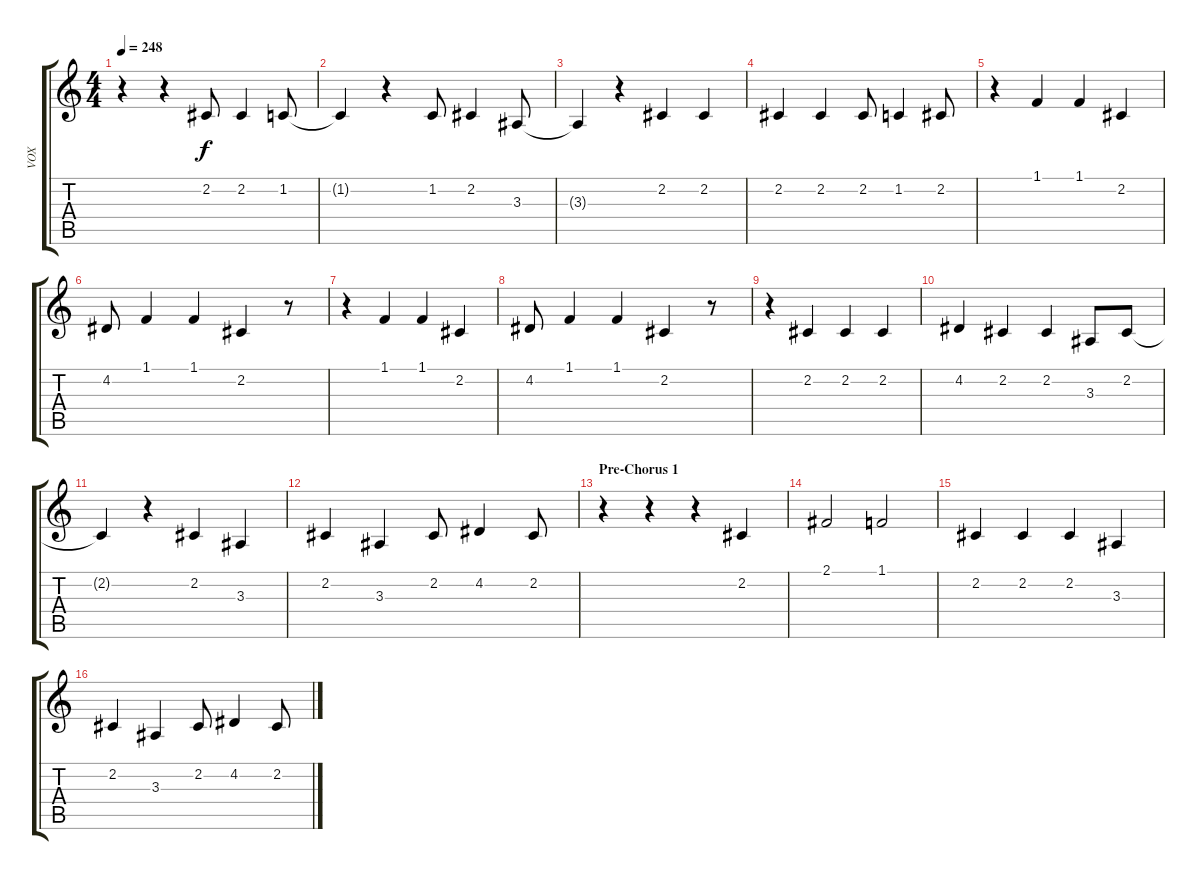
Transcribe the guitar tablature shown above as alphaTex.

\track ("VOX" "VOX") {instrument lead2sawtooth}
\staff {score tabs}
\tuning (E4 B3 G3 D3 A2 E2) {hide}
\ts (4 4)
\tempo 248
\clef g2
\ks c
r.4{dy f} r.4 2.2.8 2.2.4 1.2.8 |
1.2{t}.4 r.4 1.2.8 2.2.4 3.3.8 |
3.3{t}.4 r.4 2.2.4 2.2.4 |
2.2.4 2.2.4 2.2.8 1.2.4 2.2.8 |
r.4 1.1.4 1.1.4 2.2.4 |
4.2.8 1.1.4 1.1.4 2.2.4 r.8 |
r.4 1.1.4 1.1.4 2.2.4 |
4.2.8 1.1.4 1.1.4 2.2.4 r.8 |
r.4 2.2.4 2.2.4 2.2.4 |
4.2.4 2.2.4 2.2.4 3.3.8 2.2.8 |
2.2{t}.4 r.4 2.2.4 3.3.4 |
2.2.4 3.3.4 2.2.8 4.2.4 2.2.8 |
\section ("" "Pre-Chorus 1")
r.4 r.4 r.4 2.2.4 |
2.1.2 1.1.2 |
2.2.4 2.2.4 2.2.4 3.3.4 |
2.2.4 3.3.4 2.2.8 4.2.4 2.2.8
